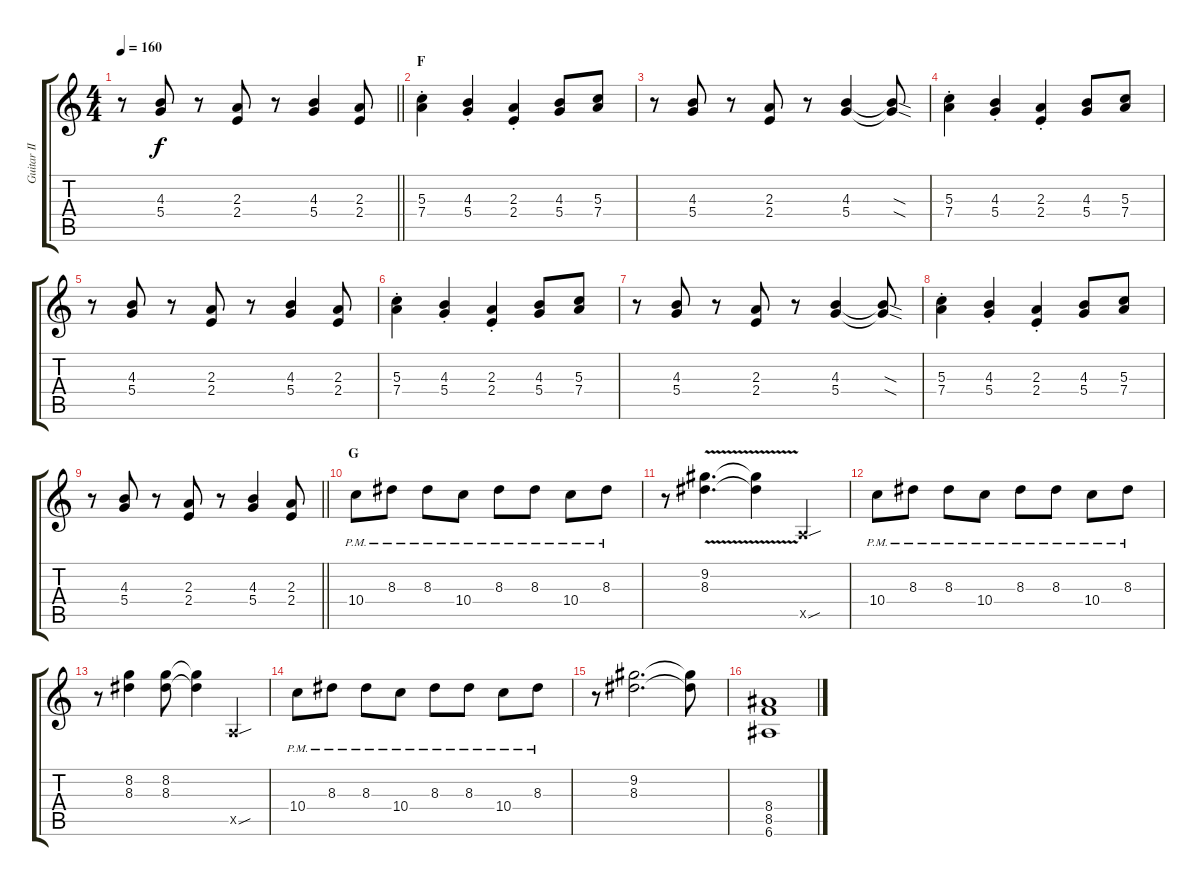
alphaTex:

\track ("Guitar II" "Guitar II") {instrument overdrivenguitar}
\staff {score tabs}
\tuning (E4 B3 G3 D3 A2 E2) {hide}
\ts (4 4)
\tempo 160
\clef g2
\barLineRight lightlight
\ks c
r.8{dy f} (4.3 5.4).8 r.8 (2.3 2.4).8 r.8 (4.3 5.4).4 (2.3 2.4).8 |
\section ("" "F")
(5.3{st} 7.4{st}).4 (4.3{st} 5.4{st}).4 (2.3{st} 2.4{st}).4 (4.3 5.4).8 (5.3 7.4).8 |
r.8 (4.3 5.4).8 r.8 (2.3 2.4).8 r.8 (4.3 5.4).4 (4.3{sod t} 5.4{sod t}).8 |
(5.3{st} 7.4{st}).4 (4.3{st} 5.4{st}).4 (2.3{st} 2.4{st}).4 (4.3 5.4).8 (5.3 7.4).8 |
r.8 (4.3 5.4).8 r.8 (2.3 2.4).8 r.8 (4.3 5.4).4 (2.3 2.4).8 |
(5.3{st} 7.4{st}).4 (4.3{st} 5.4{st}).4 (2.3{st} 2.4{st}).4 (4.3 5.4).8 (5.3 7.4).8 |
r.8 (4.3 5.4).8 r.8 (2.3 2.4).8 r.8 (4.3 5.4).4 (4.3{sod t} 5.4{sod t}).8 |
(5.3{st} 7.4{st}).4 (4.3{st} 5.4{st}).4 (2.3{st} 2.4{st}).4 (4.3 5.4).8 (5.3 7.4).8 |
\barLineRight lightlight
r.8 (4.3 5.4).8 r.8 (2.3 2.4).8 r.8 (4.3 5.4).4 (2.3 2.4).8 |
\section ("" "G")
10.4{pm}.8 8.3{pm}.8 8.3{pm}.8 10.4{pm}.8 8.3{pm}.8 8.3{pm}.8 10.4{pm}.8 8.3{pm}.8 |
r.8 (9.2 8.3{v}).4{d} (9.2{t} 8.3{t}).4 0.5{sou x}.4 |
10.4{pm}.8 8.3{pm}.8 8.3{pm}.8 10.4{pm}.8 8.3{pm}.8 8.3{pm}.8 10.4{pm}.8 8.3{pm}.8 |
r.8 (8.2 8.3).4 (8.2 8.3).8 (8.2{t} 8.3{t}).4 0.5{sou x}.4 |
10.4{pm}.8 8.3{pm}.8 8.3{pm}.8 10.4{pm}.8 8.3{pm}.8 8.3{pm}.8 10.4{pm}.8 8.3{pm}.8 |
r.8 (9.2 8.3).2{d} (9.2{t} 8.3{t}).8 |
(8.4 8.5 6.6).1
